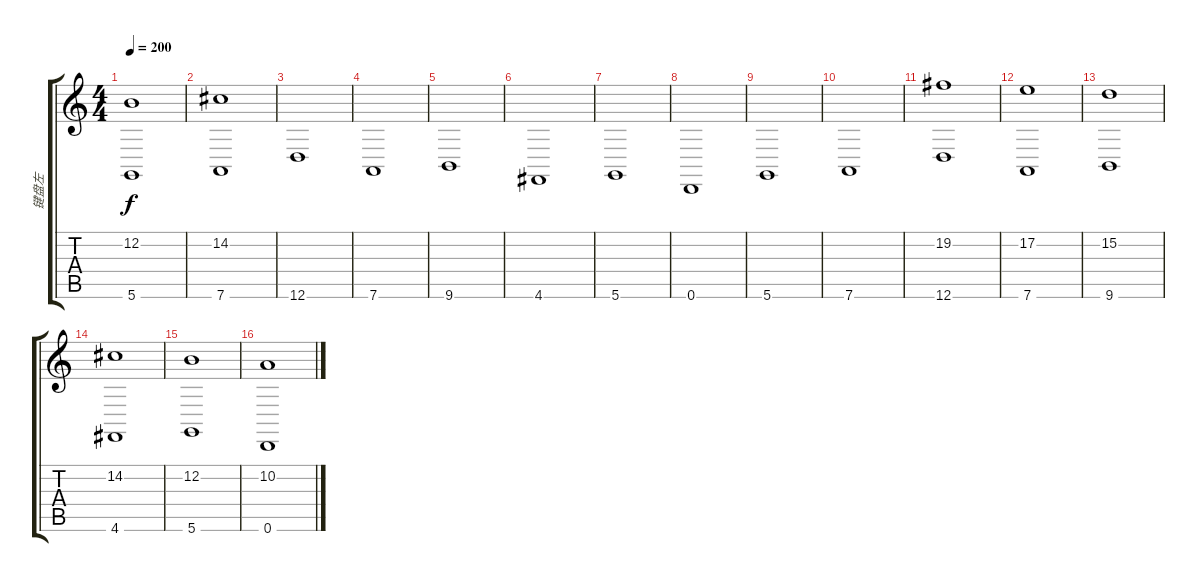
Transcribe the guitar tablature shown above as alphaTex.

\track ("键盘左" "键盘左") {instrument stringensemble2}
\staff {score tabs}
\tuning (E4 B3 G3 D3 A2 D2) {hide}
\ts (4 4)
\tempo 200
\clef g2
\ks c
(12.2 5.6).1{dy f} |
(14.2 7.6).1 |
12.6.1{volume 13} |
7.6.1 |
9.6.1 |
4.6.1 |
5.6.1 |
0.6.1 |
5.6.1 |
7.6.1 |
(19.2 12.6).1 |
(17.2 7.6).1 |
(15.2 9.6).1 |
(14.2 4.6).1 |
(12.2 5.6).1 |
(10.2 0.6).1
